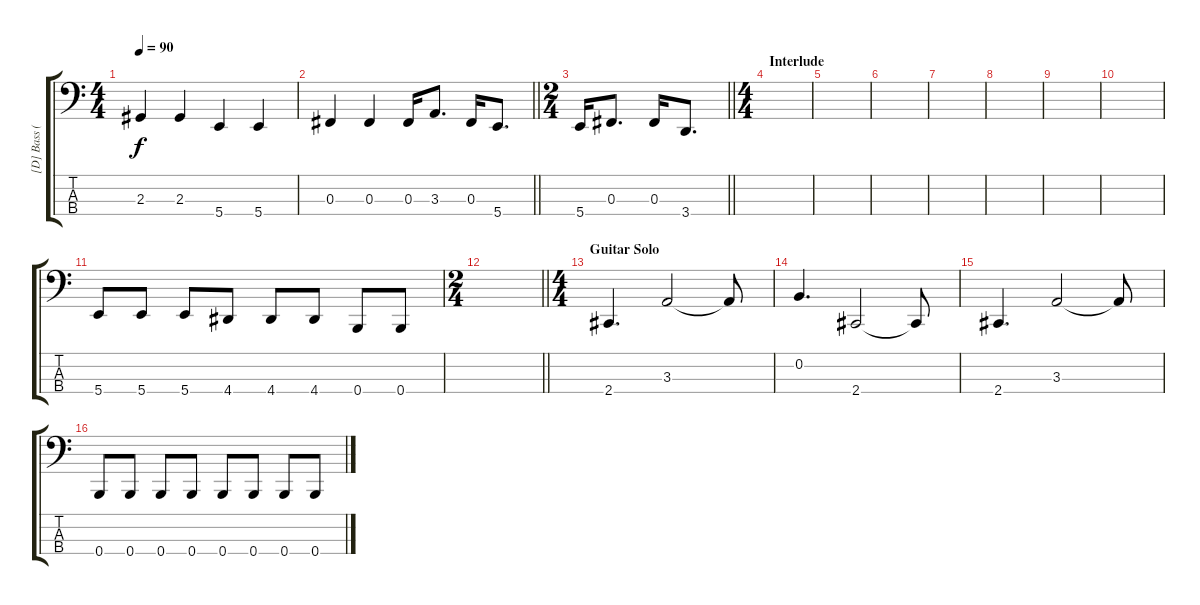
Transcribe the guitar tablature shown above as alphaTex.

\track ("[D] Bass (Denver) " "[D] Bass (") {instrument electricbassfinger}
\staff {score tabs}
\tuning (E2 B1 Gb1 B0) {hide}
\ts (4 4)
\tempo 90
\clef f4
\ks c
2.3.4{dy f} 2.3.4 5.4.4 5.4.4 |
\barLineRight lightlight
0.3.4 0.3.4 0.3.16 3.3.8{d} 0.3.16 5.4.8{d} |
\ts (2 4)
\barLineRight lightlight
5.4.16 0.3.8{d} 0.3.16 3.4.8{d} |
\ts (4 4)
\section ("" "Interlude")
|
|
|
|
|
|
|
5.4.8 5.4.8 5.4.8 4.4.8 4.4.8 4.4.8 0.4.8 0.4.8 |
\ts (2 4)
\barLineRight lightlight
|
\ts (4 4)
\section ("" "Guitar Solo ")
2.4.4{d} 3.3.2 3.3{t}.8 |
0.2.4{d} 2.4.2 2.4{t}.8 |
2.4.4{d} 3.3.2 3.3{t}.8 |
0.4.8 0.4.8 0.4.8 0.4.8 0.4.8 0.4.8 0.4.8 0.4.8
